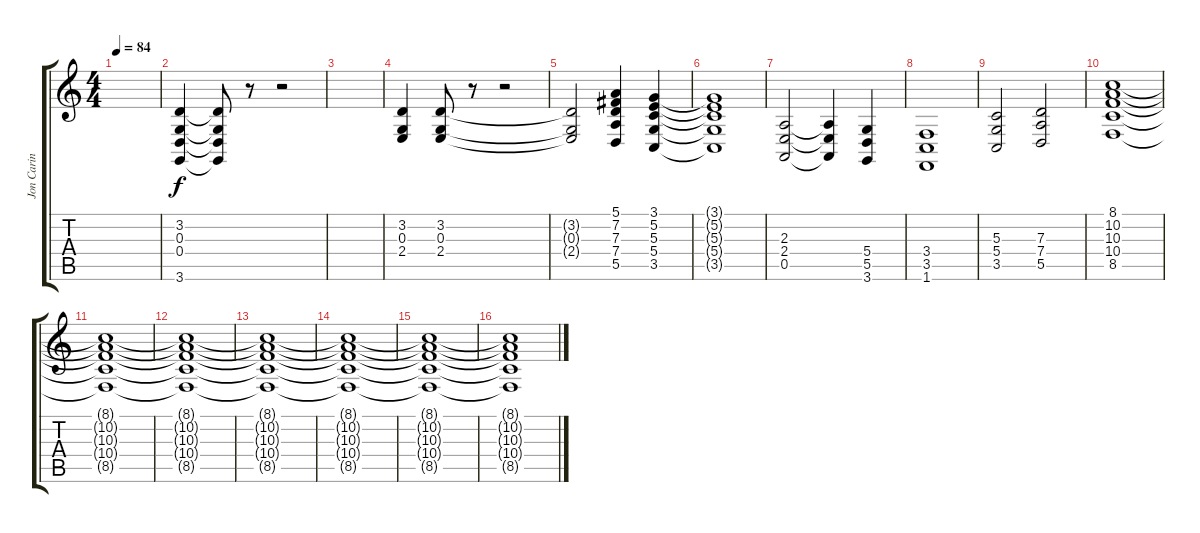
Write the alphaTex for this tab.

\track ("Jon Carin" "Jon Carin") {instrument stringensemble1}
\staff {score tabs}
\tuning (E4 B3 G3 D3 A2 E2) {hide}
\ts (4 4)
\tempo 84
\clef g2
\ks c
|
(3.2 0.3 0.4 3.6).4 (3.2{t} 0.3{t} 0.4{t} 3.6{t}).8 r.8 r.2 |
|
(3.2 0.3 2.4).4 (3.2 0.3 2.4).8 r.8 r.2 |
(3.2{t} 0.3{t} 2.4{t}).2 (5.1 7.2 7.3 7.4 5.5).4 (3.1 5.2 5.3 5.4 3.5).4 |
(3.1{t} 5.2{t} 5.3{t} 5.4{t} 3.5{t}).1 |
(2.3 2.4 0.5).2 (2.3{t} 2.4{t} 0.5{t}).4 (5.4 5.5 3.6).4 |
(3.4 3.5 1.6).1 |
(5.3 5.4 3.5).2 (7.3 7.4 5.5).2 |
(8.1 10.2 10.3 10.4 8.5).1 |
(8.1{t} 10.2{t} 10.3{t} 10.4{t} 8.5{t}).1 |
(8.1{t} 10.2{t} 10.3{t} 10.4{t} 8.5{t}).1 |
(8.1{t} 10.2{t} 10.3{t} 10.4{t} 8.5{t}).1 |
(8.1{t} 10.2{t} 10.3{t} 10.4{t} 8.5{t}).1 |
(8.1{t} 10.2{t} 10.3{t} 10.4{t} 8.5{t}).1 |
(8.1{t} 10.2{t} 10.3{t} 10.4{t} 8.5{t}).1
